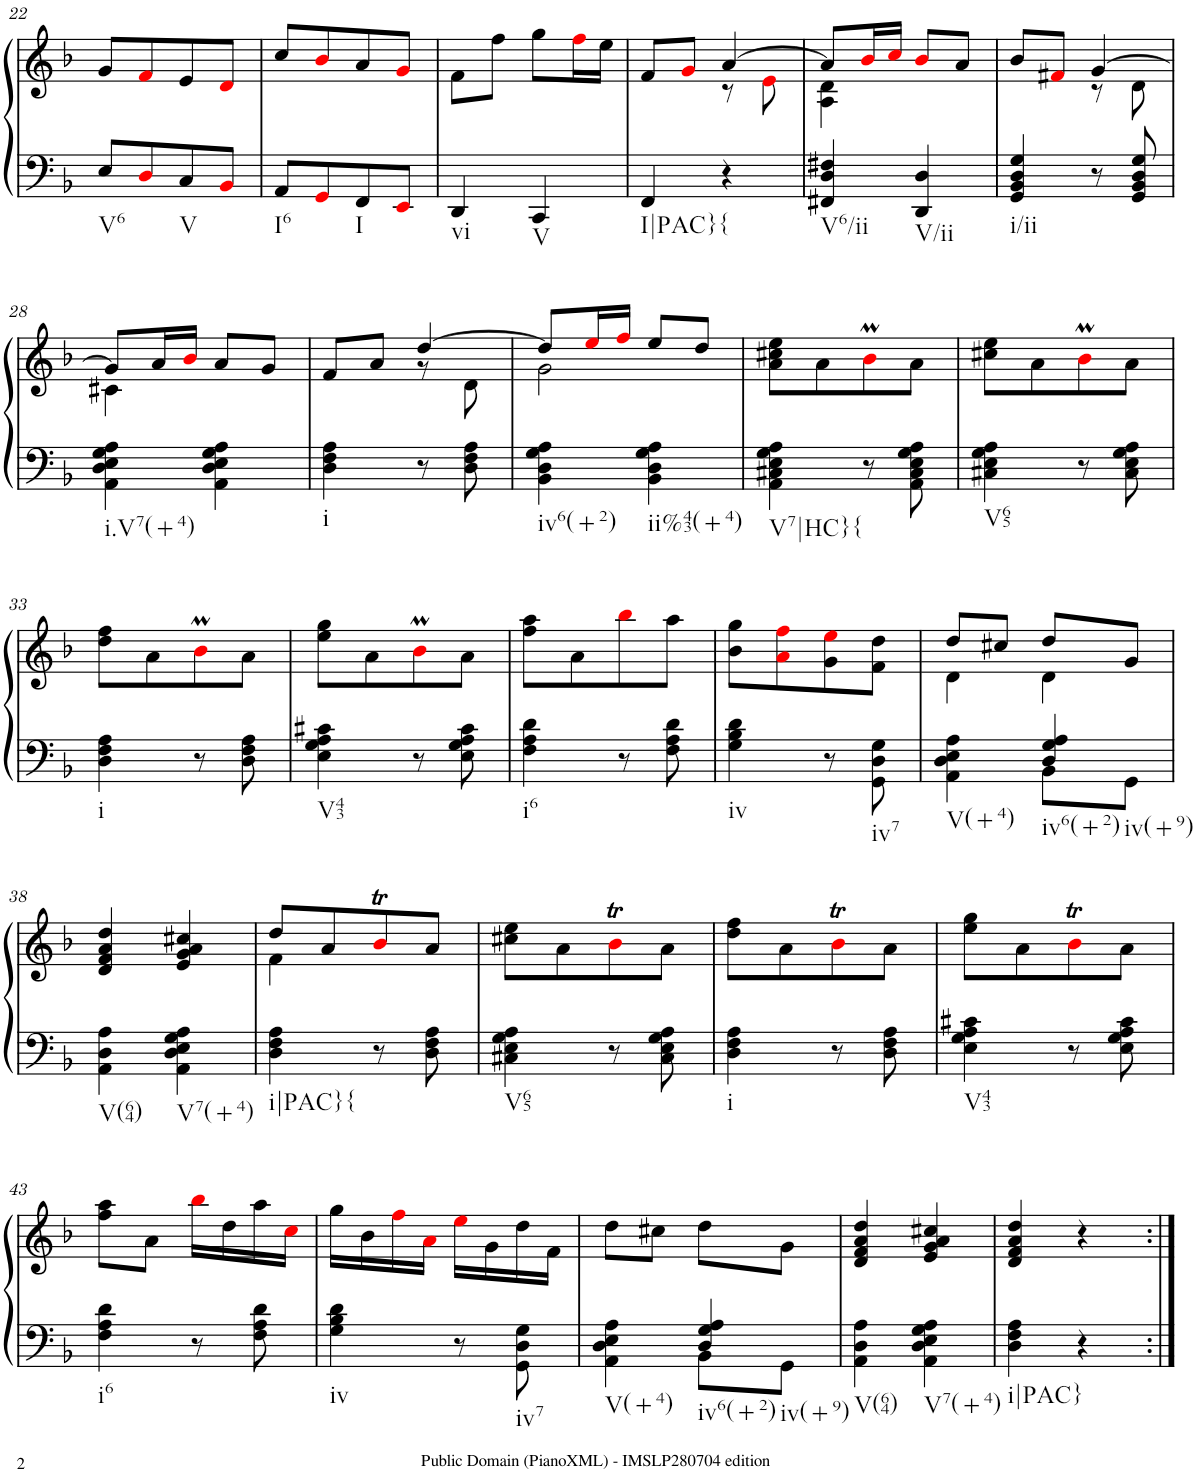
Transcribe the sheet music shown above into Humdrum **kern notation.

**kern	**kern
*part1	*part1
*staff2	*staff1
*I"Piano	*
*I'Pno.	*
!!LO:PB:g=z
*clefF4	*clefG2
*k[b-]	*k[b-]
*M2/4	*M2/4
=22	=22
!LO:TX:b:t=V6	!
8E/L	8g/L
8Di/	8fi/
!LO:TX:b:t=V	!
8C/	8e/
8BB-i/J	8di/J
=23	=23
!LO:TX:b:t=I6	!
8AA/L	8cc/L
8GGi/	8b-i/
!LO:TX:b:t=I	!
8FF/	8a/
8EEi/J	8gi/J
=24	=24
!LO:TX:b:t=vi	!
4DD/	8f\L
.	8ff\J
!LO:TX:b:t=V	!
4CC/	8gg\L
.	16ffi\L
.	16ee\JJ
=25	=25
*	*^
!LO:TX:b:t=I|PAC}{	!	!
4FF/	8f/L	4ryy
.	8gi/J	.
4r	[4a/	8r
.	.	8ei\
=26	=26	=26
!LO:TX:b:t=V6/ii	!	!
4FF#X/ 4D/ 4F#X/	8a/L]	4A\ 4d\
.	16b-i/L	.
.	16cci/JJ	.
!LO:TX:b:t=V/ii	!	!
4DD/ 4D/	8b-i/L	4ryy
.	8a/J	.
=27	=27	=27
!LO:TX:b:t=i/ii	!	!
4GG/ 4BB-/ 4D/ 4G/	8b-/L	4ryy
.	8f#Xi/J	.
8r	[4g/	8r
8GG/ 8BB-/ 8D/ 8G/	.	8d\
!!LO:LB:g=z	!!
=28	=28	=28
!LO:TX:b:t=i.V7(+4)	!	!
4AA\ 4D\ 4E\ 4G\ 4A\	8g/L]	4c#X\
.	16a/L	.
.	16b-i/JJ	.
4AA\ 4D\ 4E\ 4G\ 4A\	8a/L	4ryy
.	8g/J	.
=29	=29	=29
!LO:TX:b:t=i	!	!
4D\ 4F\ 4A\	8f/L	4ryy
.	8a/J	.
8r	[4dd/	8r
8D\ 8F\ 8A\	.	8d\
=30	=30	=30
!LO:TX:b:t=iv6(+2)	!	!
4BB-\ 4D\ 4G\ 4A\	8dd/L]	2g\
.	16eei/L	.
.	16ffi/JJ	.
!LO:TX:b:t=ii%43(+4)	!	!
4BB-\ 4D\ 4G\ 4A\	8ee/L	.
.	8dd/J	.
*	*v	*v
=31	=31
!LO:TX:b:t=V7|HC}{	!
4AA\ 4C#X\ 4E\ 4G\ 4A\	8a\ 8cc#X\ 8ee\L
.	8a\
8r	8b-Mi\
8AA\ 8C#\ 8E\ 8G\ 8A\	8a\J
=32	=32
!LO:TX:b:t=V65	!
4C#X\ 4E\ 4G\ 4A\	8cc#X\ 8ee\L
.	8a\
8r	8b-Mi\
8C#\ 8E\ 8G\ 8A\	8a\J
!!LO:LB:g=z
=33	=33
!LO:TX:b:t=i	!
4D\ 4F\ 4A\	8dd\ 8ff\L
.	8a\
8r	8b-Mi\
8D\ 8F\ 8A\	8a\J
=34	=34
!LO:TX:b:t=V43	!
4E\ 4G\ 4A\ 4c#X\	8ee\ 8gg\L
.	8a\
8r	8b-Mi\
8E\ 8G\ 8A\ 8c#\	8a\J
=35	=35
!LO:TX:b:t=i6	!
4F\ 4A\ 4d\	8ff\ 8aa\L
.	8a\
8r	8bb-i\
8F\ 8A\ 8d\	8aa\J
=36	=36
!LO:TX:b:t=iv	!
4G\ 4B-\ 4d\	8b-\ 8gg\L
.	8ai\ 8ffi\
8r	8g\ 8eei\
!LO:TX:b:t=iv7	!
8GG\ 8D\ 8G\	8f\ 8dd\J
=37	=37
*^	*^
!LO:TX:b:t=V(+4)	!	!	!
4AA\ 4D\ 4E\ 4A\	4ryy	8dd/L	4d\
.	.	8cc#X/J	.
!LO:TX:b:t=iv6(+2)	!	!	!
!LO:TX:b:t=iv(+9)	!	!	!
4D/ 4G/ 4A/	8BB-\L	8dd/L	4d\
.	8GG\J	8g/J	.
*	*	*v	*v
!!LO:LB:g=z
=38	=38	=38
!LO:TX:b:t=V(64)	!	!
*v	*v	*
4AA\ 4D\ 4A\	4d/ 4f/ 4a/ 4dd/
!LO:TX:b:t=V7(+4)	!
4AA\ 4D\ 4E\ 4G\ 4A\	4e/ 4g/ 4a/ 4cc#X/
=39	=39
*	*^
!LO:TX:b:t=i|PAC}{	!	!
4D\ 4F\ 4A\	8dd/L	4f\
.	8a/	.
8r	8b-Ti/	4ryy
8D\ 8F\ 8A\	8a/J	.
*	*v	*v
=40	=40
!LO:TX:b:t=V65	!
4C#X\ 4E\ 4G\ 4A\	8cc#X\ 8ee\L
.	8a\
8r	8b-Ti\
8C#\ 8E\ 8G\ 8A\	8a\J
=41	=41
!LO:TX:b:t=i	!
4D\ 4F\ 4A\	8dd\ 8ff\L
.	8a\
8r	8b-Ti\
8D\ 8F\ 8A\	8a\J
=42	=42
!LO:TX:b:t=V43	!
4E\ 4G\ 4A\ 4c#X\	8ee\ 8gg\L
.	8a\
8r	8b-Ti\
8E\ 8G\ 8A\ 8c#\	8a\J
!!LO:LB:g=z
=43	=43
!LO:TX:b:t=i6	!
4F\ 4A\ 4d\	8ff\ 8aa\L
.	8a\J
8r	16bb-i\LL
.	16dd\
8F\ 8A\ 8d\	16aa\
.	16cci\JJ
=44	=44
!LO:TX:b:t=iv	!
4G\ 4B-\ 4d\	16gg\LL
.	16b-\
.	16ffi\
.	16ai\JJ
8r	16eei\LL
.	16g\
!LO:TX:b:t=iv7	!
8GG\ 8D\ 8G\	16dd\
.	16f\JJ
=45	=45
*^	*
!LO:TX:b:t=V(+4)	!	!
4AA\ 4D\ 4E\ 4A\	4ryy	8dd\L
.	.	8cc#X\J
!LO:TX:b:t=iv6(+2)	!	!
!LO:TX:b:t=iv(+9)	!	!
4D/ 4G/ 4A/	8BB-\L	8dd\L
.	8GG\J	8g\J
=46	=46	=46
!LO:TX:b:t=V(64)	!	!
*v	*v	*
4AA\ 4D\ 4A\	4d/ 4f/ 4a/ 4dd/
!LO:TX:b:t=V7(+4)	!
4AA\ 4D\ 4E\ 4G\ 4A\	4e/ 4g/ 4a/ 4cc#X/
=47	=47
!LO:TX:b:t=i|PAC}	!
4D\ 4F\ 4A\	4d/ 4f/ 4a/ 4dd/
4r	4r
=:|!	=:|!
*-	*-
